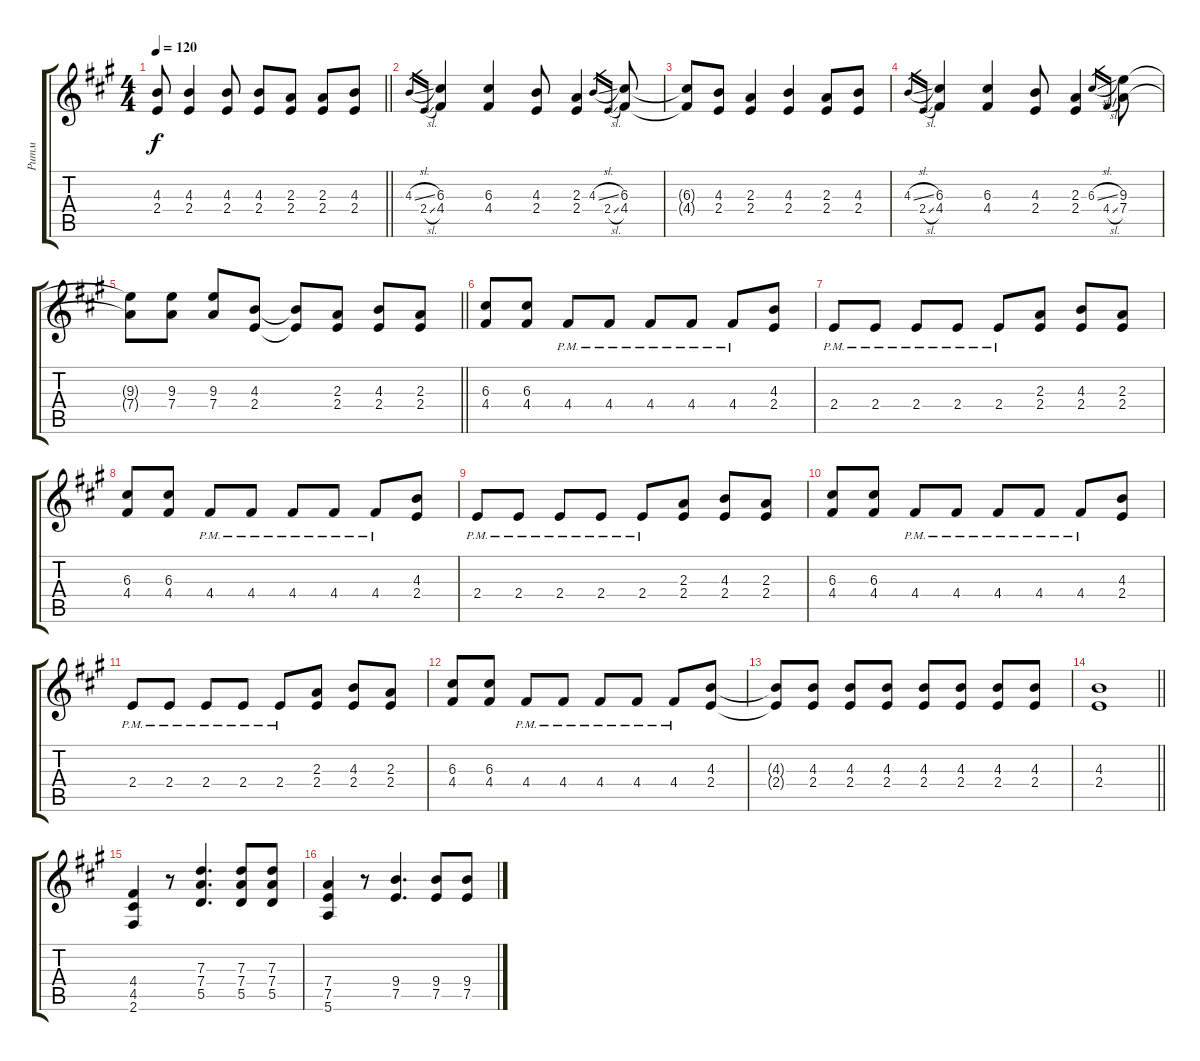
\track ("Ритм" "Ритм") {instrument distortionguitar}
\staff {score tabs}
\tuning (E4 B3 G3 D3 A2 E2) {hide}
\ts (4 4)
\tempo 120
\clef g2
\barLineRight lightlight
\ks a
(4.3{t} 2.4{t}).8{dy f} (4.3 2.4).4 (4.3 2.4).8 (4.3 2.4).8 (2.3 2.4).8 (2.3 2.4).8 (4.3 2.4).8 |
4.3{sl}.16{gr} 2.4{sl}.16{gr} (6.3 4.4).4 (6.3 4.4).4 (4.3 2.4).8 (2.3 2.4).4 4.3{sl}.16{gr} 2.4{sl}.16{gr} (6.3 4.4).8 |
(6.3{t} 4.4{t}).8 (4.3 2.4).8 (2.3 2.4).4 (4.3 2.4).4 (2.3 2.4).8 (4.3 2.4).8 |
4.3{sl}.16{gr} 2.4{sl}.16{gr} (6.3 4.4).4 (6.3 4.4).4 (4.3 2.4).8 (2.3 2.4).4 6.3{sl}.16{gr} 4.4{sl}.16{gr} (9.3 7.4).8 |
\barLineRight lightlight
(9.3{t} 7.4{t}).8 (9.3 7.4).8 (9.3 7.4).8 (4.3 2.4).8 (4.3{t} 2.4{t}).8 (2.3 2.4).8 (4.3 2.4).8 (2.3 2.4).8 |
(6.3 4.4).8 (6.3 4.4).8 4.4{pm}.8 4.4{pm}.8 4.4{pm}.8 4.4{pm}.8 4.4{pm}.8 (4.3 2.4).8 |
2.4{pm}.8 2.4{pm}.8 2.4{pm}.8 2.4{pm}.8 2.4{pm}.8 (2.3 2.4).8 (4.3 2.4).8 (2.3 2.4).8 |
(6.3 4.4).8 (6.3 4.4).8 4.4{pm}.8 4.4{pm}.8 4.4{pm}.8 4.4{pm}.8 4.4{pm}.8 (4.3 2.4).8 |
2.4{pm}.8 2.4{pm}.8 2.4{pm}.8 2.4{pm}.8 2.4{pm}.8 (2.3 2.4).8 (4.3 2.4).8 (2.3 2.4).8 |
(6.3 4.4).8 (6.3 4.4).8 4.4{pm}.8 4.4{pm}.8 4.4{pm}.8 4.4{pm}.8 4.4{pm}.8 (4.3 2.4).8 |
2.4{pm}.8 2.4{pm}.8 2.4{pm}.8 2.4{pm}.8 2.4{pm}.8 (2.3 2.4).8 (4.3 2.4).8 (2.3 2.4).8 |
(6.3 4.4).8 (6.3 4.4).8 4.4{pm}.8 4.4{pm}.8 4.4{pm}.8 4.4{pm}.8 4.4{pm}.8 (4.3 2.4).8 |
(4.3{t} 2.4{t}).8 (4.3 2.4).8 (4.3 2.4).8 (4.3 2.4).8 (4.3 2.4).8 (4.3 2.4).8 (4.3 2.4).8 (4.3 2.4).8 |
\barLineRight lightlight
(4.3 2.4).1 |
(4.4 4.5 2.6).4 r.8 (7.3 7.4 5.5).4{d} (7.3 7.4 5.5).8 (7.3 7.4 5.5).8 |
(7.4 7.5 5.6).4 r.8 (9.4 7.5).4{d} (9.4 7.5).8 (9.4 7.5).8
